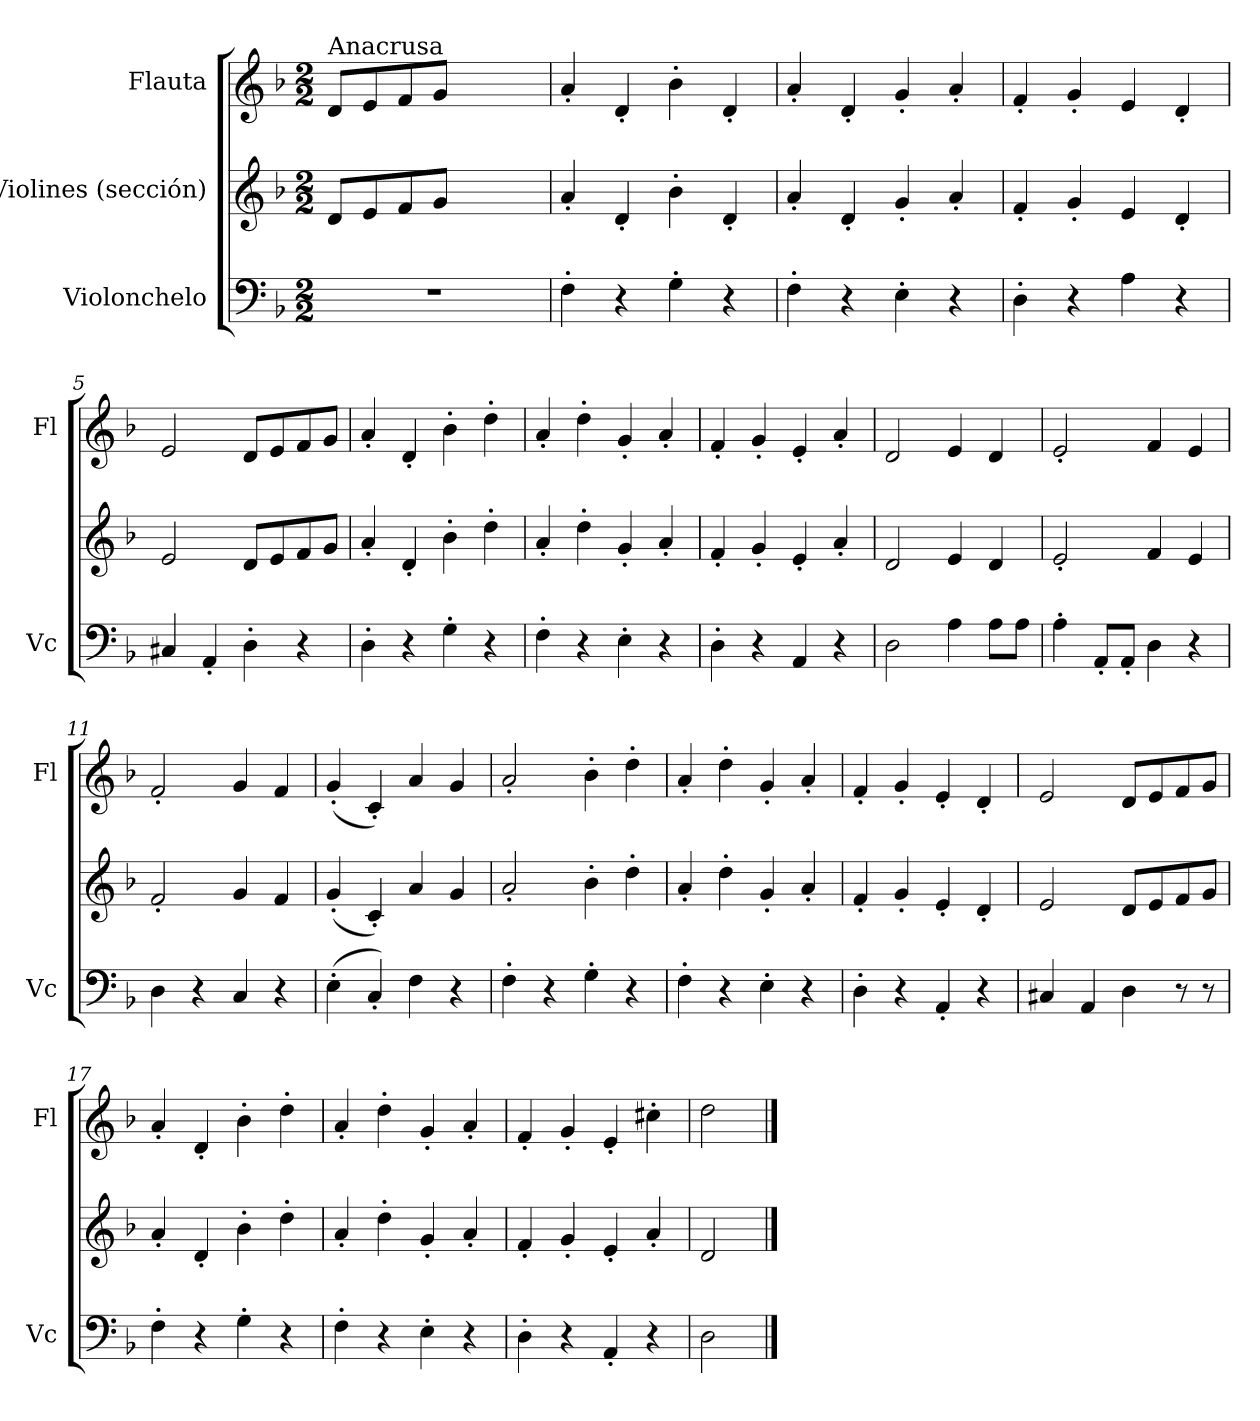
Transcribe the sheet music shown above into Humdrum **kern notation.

**kern	**kern	**kern
*part3	*part2	*part1
*staff3	*staff2	*staff1
*I"Violonchelo	*I"Violines (sección)	*I"Flauta
*I'Vc	*	*I'Fl
*clefF4	*clefG2	*clefG2
*k[b-]	*k[b-]	*k[b-]
*M2/2	*M2/2	*M2/2
*MM160	*MM160	*MM160
=1	=1	=1
!	!	!LO:TX:a:t=Anacrusa
1r	8d/L	8d/L
.	8e/	8e/
.	8f/	8f/
.	8g/J	8g/J
.	2ryy	2ryy
=2	=2	=2
4F'\	4a'/	4a'/
4r	4d'/	4d'/
4G'\	4b-'\	4b-'\
4r	4d'/	4d'/
=3	=3	=3
4F'\	4a'/	4a'/
4r	4d'/	4d'/
4E'\	4g'/	4g'/
4r	4a'/	4a'/
=4	=4	=4
4D'\	4f'/	4f'/
4r	4g'/	4g'/
4A\	4e/	4e/
4r	4d'/	4d'/
=5	=5	=5
4C#X/	2e/	2e/
4AA'/	.	.
4D'\	8d/L	8d/L
.	8e/	8e/
4r	8f/	8f/
.	8g/J	8g/J
=6	=6	=6
4D'\	4a'/	4a'/
4r	4d'/	4d'/
4G'\	4b-'\	4b-'\
4r	4dd'\	4dd'\
!!LO:LB:g=z
=7	=7	=7
4F'\	4a'/	4a'/
4r	4dd'\	4dd'\
4E'\	4g'/	4g'/
4r	4a'/	4a'/
=8	=8	=8
4D'\	4f'/	4f'/
4r	4g'/	4g'/
4AA/	4e'/	4e'/
4r	4a'/	4a'/
=9	=9	=9
2D\	2d/	2d/
4A\	4e/	4e/
8A\L	4d/	4d/
8A\J	.	.
=10	=10	=10
4A'\	2e'/	2e'/
8AA'/L	.	.
8AA'/J	.	.
4D\	4f/	4f/
4r	4e/	4e/
=11	=11	=11
4D\	2f'/	2f'/
4r	.	.
4C/	4g/	4g/
4r	4f/	4f/
=12	=12	=12
(>4E'\	(<4g'/	(<4g'/
4C'/)	4c'/)	4c'/)
4F\	4a/	4a/
4r	4g/	4g/
=13	=13	=13
4F'\	2a'/	2a'/
4r	.	.
4G'\	4b-'\	4b-'\
4r	4dd'\	4dd'\
!!LO:LB:g=z
=14	=14	=14
4F'\	4a'/	4a'/
4r	4dd'\	4dd'\
4E'\	4g'/	4g'/
4r	4a'/	4a'/
=15	=15	=15
4D'\	4f'/	4f'/
4r	4g'/	4g'/
4AA'/	4e'/	4e'/
4r	4d'/	4d'/
=16	=16	=16
4C#X/	2e/	2e/
4AA/	.	.
4D\	8d/L	8d/L
.	8e/	8e/
8r	8f/	8f/
8r	8g/J	8g/J
=17	=17	=17
4F'\	4a'/	4a'/
4r	4d'/	4d'/
4G'\	4b-'\	4b-'\
4r	4dd'\	4dd'\
=18	=18	=18
4F'\	4a'/	4a'/
4r	4dd'\	4dd'\
4E'\	4g'/	4g'/
4r	4a'/	4a'/
=19	=19	=19
4D'\	4f'/	4f'/
4r	4g'/	4g'/
4AA'/	4e'/	4e'/
4r	4a'/	4cc#X'\
=20	=20	=20
2D\	2d/	2dd\
==	==	==
*-	*-	*-
